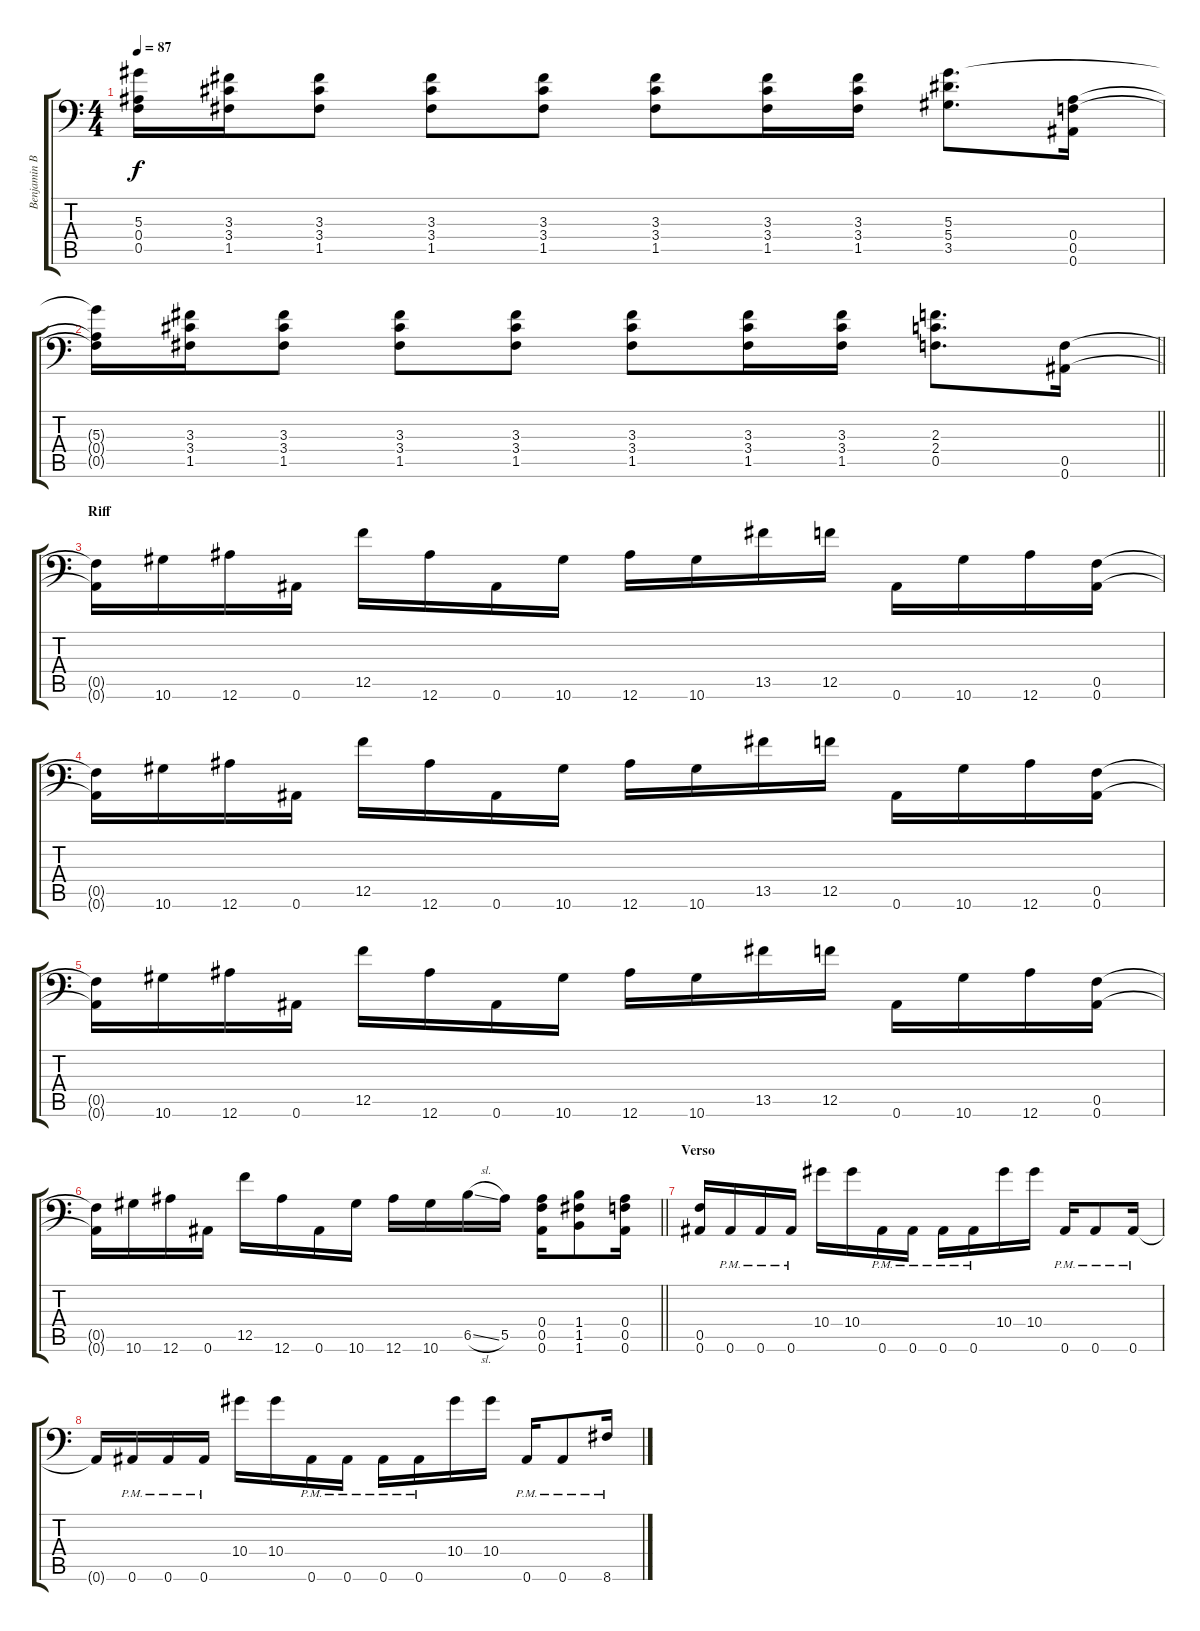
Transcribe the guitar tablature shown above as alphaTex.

\track ("Benjamin Burnley" "Benjamin B") {instrument distortionguitar}
\staff {score tabs}
\tuning (C4 G3 Eb3 Bb2 F2 Bb1) {hide}
\ts (4 4)
\tempo 87
\clef f4
\ks c
(5.3{t} 0.4{t} 0.5{t}).16{dy f} (3.3 3.4 1.5).16 (3.3 3.4 1.5).8 (3.3 3.4 1.5).8 (3.3 3.4 1.5).8 (3.3 3.4 1.5).8 (3.3 3.4 1.5).16 (3.3 3.4 1.5).16 (5.3 5.4 3.5).8{d} (0.4 0.5 0.6).16 |
\barLineRight lightlight
(5.3{t} 0.4{t} 0.5{t}).16 (3.3 3.4 1.5).16 (3.3 3.4 1.5).8 (3.3 3.4 1.5).8 (3.3 3.4 1.5).8 (3.3 3.4 1.5).8 (3.3 3.4 1.5).16 (3.3 3.4 1.5).16 (2.3 2.4 0.5).8{d} (0.5 0.6).16 |
\section ("" "Riff")
(0.5{t} 0.6{t}).16 10.6.16 12.6.16 0.6.16 12.5.16 12.6.16 0.6.16 10.6.16 12.6.16 10.6.16 13.5.16 12.5.16 0.6.16 10.6.16 12.6.16 (0.5 0.6).16 |
(0.5{t} 0.6{t}).16 10.6.16 12.6.16 0.6.16 12.5.16 12.6.16 0.6.16 10.6.16 12.6.16 10.6.16 13.5.16 12.5.16 0.6.16 10.6.16 12.6.16 (0.5 0.6).16 |
(0.5{t} 0.6{t}).16 10.6.16 12.6.16 0.6.16 12.5.16 12.6.16 0.6.16 10.6.16 12.6.16 10.6.16 13.5.16 12.5.16 0.6.16 10.6.16 12.6.16 (0.5 0.6).16 |
\barLineRight lightlight
(0.5{t} 0.6{t}).16 10.6.16 12.6.16 0.6.16 12.5.16 12.6.16 0.6.16 10.6.16 12.6.16 10.6.16 6.5{sl}.16 5.5.16 (0.4 0.5 0.6).16 (1.4 1.5 1.6).8 (0.4 0.5 0.6).16 |
\section ("" "Verso")
(0.5 0.6).16 0.6{pm}.16 0.6{pm}.16 0.6{pm}.16 10.4.16 10.4.16 0.6{pm}.16 0.6{pm}.16 0.6{pm}.16 0.6{pm}.16 10.4.16 10.4.16 0.6{pm}.16 0.6{pm}.8 0.6{pm}.16 |
0.6{t}.16 0.6{pm}.16 0.6{pm}.16 0.6{pm}.16 10.4.16 10.4.16 0.6{pm}.16 0.6{pm}.16 0.6{pm}.16 0.6{pm}.16 10.4.16 10.4.16 0.6{pm}.16 0.6{pm}.8 8.6{pm}.16
